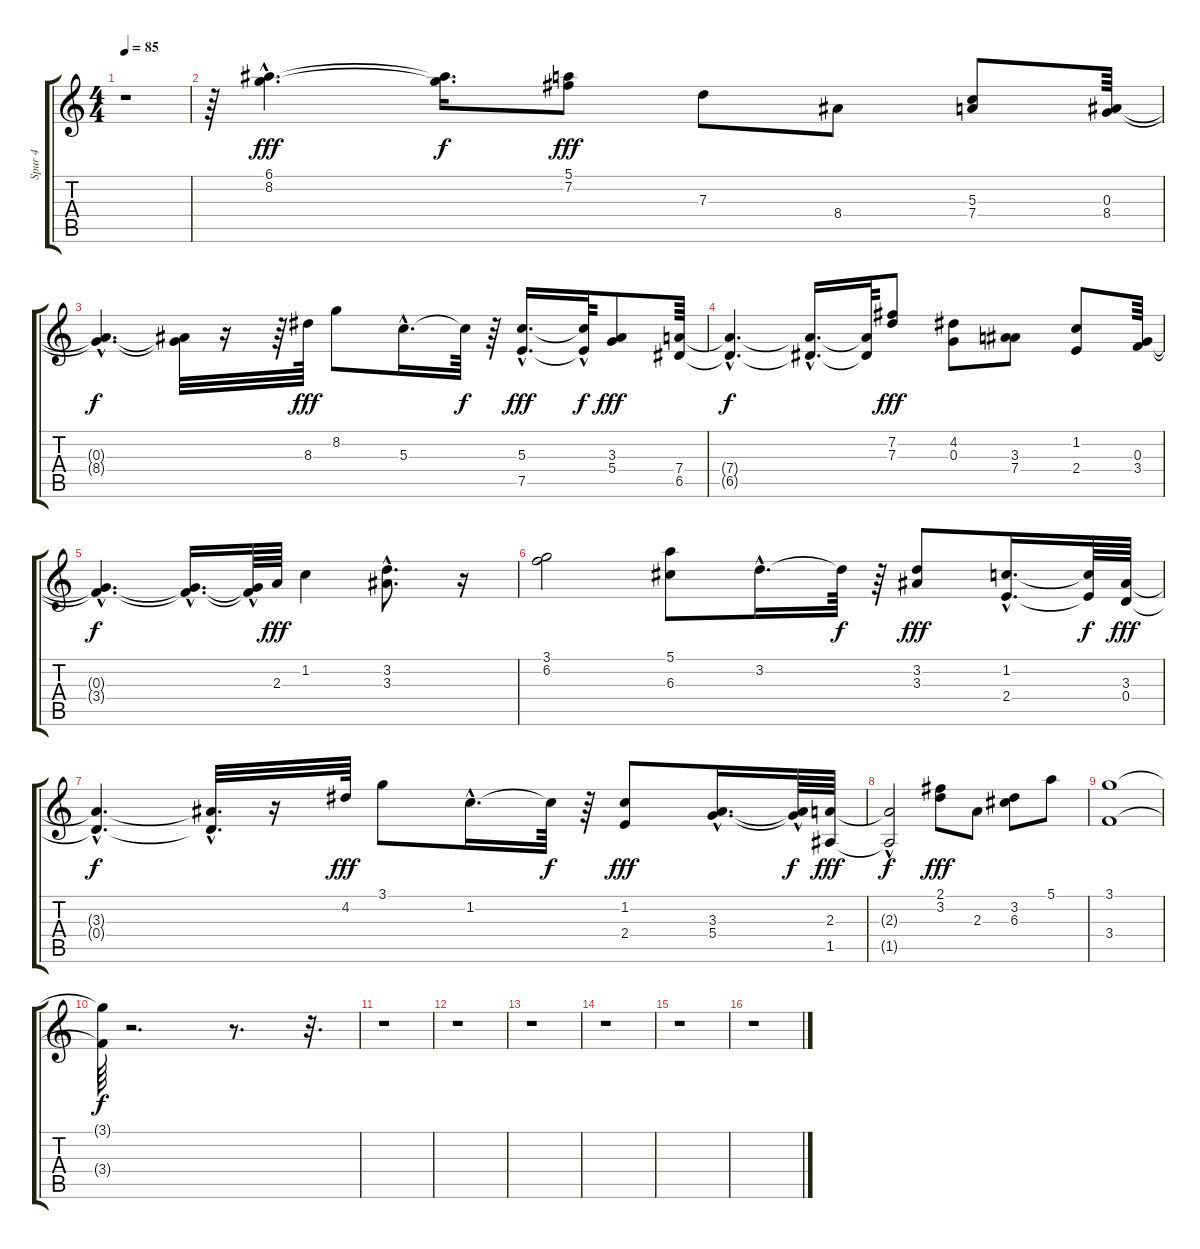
\track ("Spur 4" "Spur 4") {instrument overdrivenguitar}
\staff {score tabs}
\tuning (E4 B3 G3 D3 A2 E2) {hide}
\ts (4 4)
\tempo 85
\clef g2
\ks c
r.1{dy fff instrument overdrivenguitar} |
r.64 (6.1{hac} 8.2{hac}).4{d} (6.1{t} 8.2{t}).16{d dy f} (5.1 7.2).8{dy fff} 7.3.8 8.4.8 (5.3 7.4).8 (0.3 8.4).64 |
(0.3{hac t} 8.4{hac t}).4{d dy f} (0.3{t} 8.4{t}).32 r.16 r.64 8.3.64{dy fff} 8.2.8 5.3{hac}.16{d} 5.3{t}.64{dy f} r.64 (5.3{hac} 7.5{hac}).16{d dy fff} (5.3{hac t} 7.5{hac t}).64{dy f} (3.3 5.4).8{dy fff} (7.4 6.5).64 |
(7.4{hac t} 6.5{hac t}).4{d dy f} (7.4{hac t} 6.5{hac t}).16{d} (7.4{t} 6.5{t}).64 (7.2 7.3).8{dy fff} (4.2 0.3).8 (3.3 7.4).8 (1.2 2.4).8 (0.3 3.4).64 |
(0.3{hac t} 3.4{hac t}).4{d dy f} (0.3{hac t} 3.4{hac t}).16{d} (0.3{t} 3.4{hac t}).64 2.3.64{dy fff} 1.2.4 (3.2{hac} 3.3{hac}).8{d} r.16 |
(3.1 6.2).2 (5.1 6.3).8 3.2{hac}.16{d} 3.2{t}.64{dy f} r.64 (3.2 3.3).8{dy fff} (1.2{hac} 2.4{hac}).16{d} (1.2{t} 2.4{t}).64{dy f} (3.3 0.4).64{dy fff} |
(3.3{hac t} 0.4{hac t}).4{d dy f} (3.3{hac t} 0.4{t}).32{d} r.16 4.2.64{dy fff} 3.1.8 1.2{hac}.16{d} 1.2{t}.64{dy f} r.64 (1.2 2.4).8{dy fff} (3.3{hac} 5.4{hac}).16{d} (3.3{hac t} 5.4{t}).64{dy f} (2.3 1.5).64{dy fff} |
(2.3{t} 1.5{hac t}).2{dy f} (2.1 3.2).8{dy fff} 2.3.8 (3.2 6.3).8 5.1.8 |
(3.1 3.4).1 |
(3.1{t} 3.4{t}).64{dy f} r.2{d} r.8{d} r.32{d} |
r.1 |
r.1 |
r.1 |
r.1 |
r.1 |
r.1
